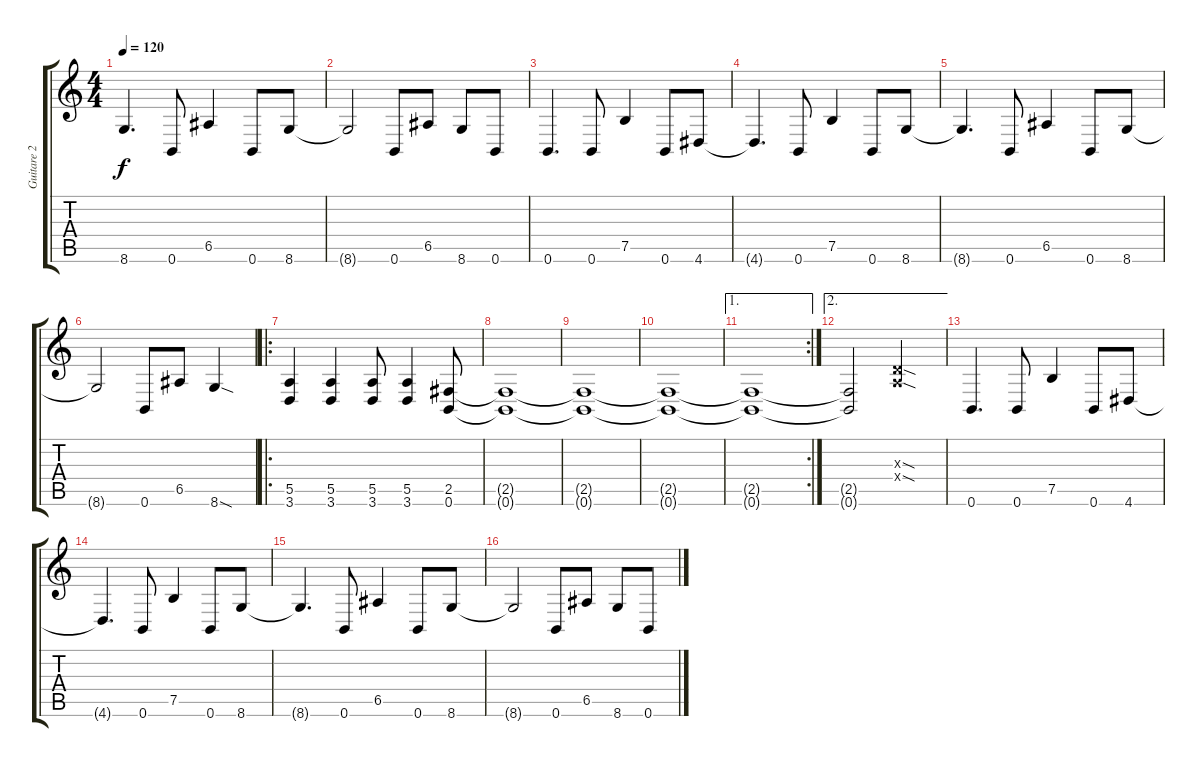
\track ("Guitare 2" "Guitare 2") {instrument distortionguitar}
\staff {score tabs}
\tuning (B3 Gb3 D3 A2 E2 B1) {hide}
\ts (4 4)
\tempo 120
\clef g2
\ks c
8.6{t}.4{d dy f} 0.6.8 6.5.4 0.6.8 8.6.8 |
8.6{t}.2 0.6.8 6.5.8 8.6.8 0.6.8 |
0.6.4{d} 0.6.8 7.5.4 0.6.8 4.6.8 |
4.6{t}.4{d} 0.6.8 7.5.4 0.6.8 8.6.8 |
8.6{t}.4{d} 0.6.8 6.5.4 0.6.8 8.6.8 |
8.6{t}.2 0.6.8 6.5.8 8.6{sod}.4 |
\ro
(5.5 3.6).4 (5.5 3.6).4 (5.5 3.6).8 (5.5 3.6).4 (2.5 0.6).8 |
(2.5{t} 0.6{t}).1 |
(2.5{t} 0.6{t}).1 |
(2.5{t} 0.6{t}).1 |
\ae 1
\rc 2
(2.5{t} 0.6{t}).1 |
\ae 2
(2.5{t} 0.6{t}).2 (0.3{sod x} 0.4{sod x}).2 |
0.6.4{d} 0.6.8 7.5.4 0.6.8 4.6.8 |
4.6{t}.4{d} 0.6.8 7.5.4 0.6.8 8.6.8 |
8.6{t}.4{d} 0.6.8 6.5.4 0.6.8 8.6.8 |
8.6{t}.2 0.6.8 6.5.8 8.6.8 0.6.8
